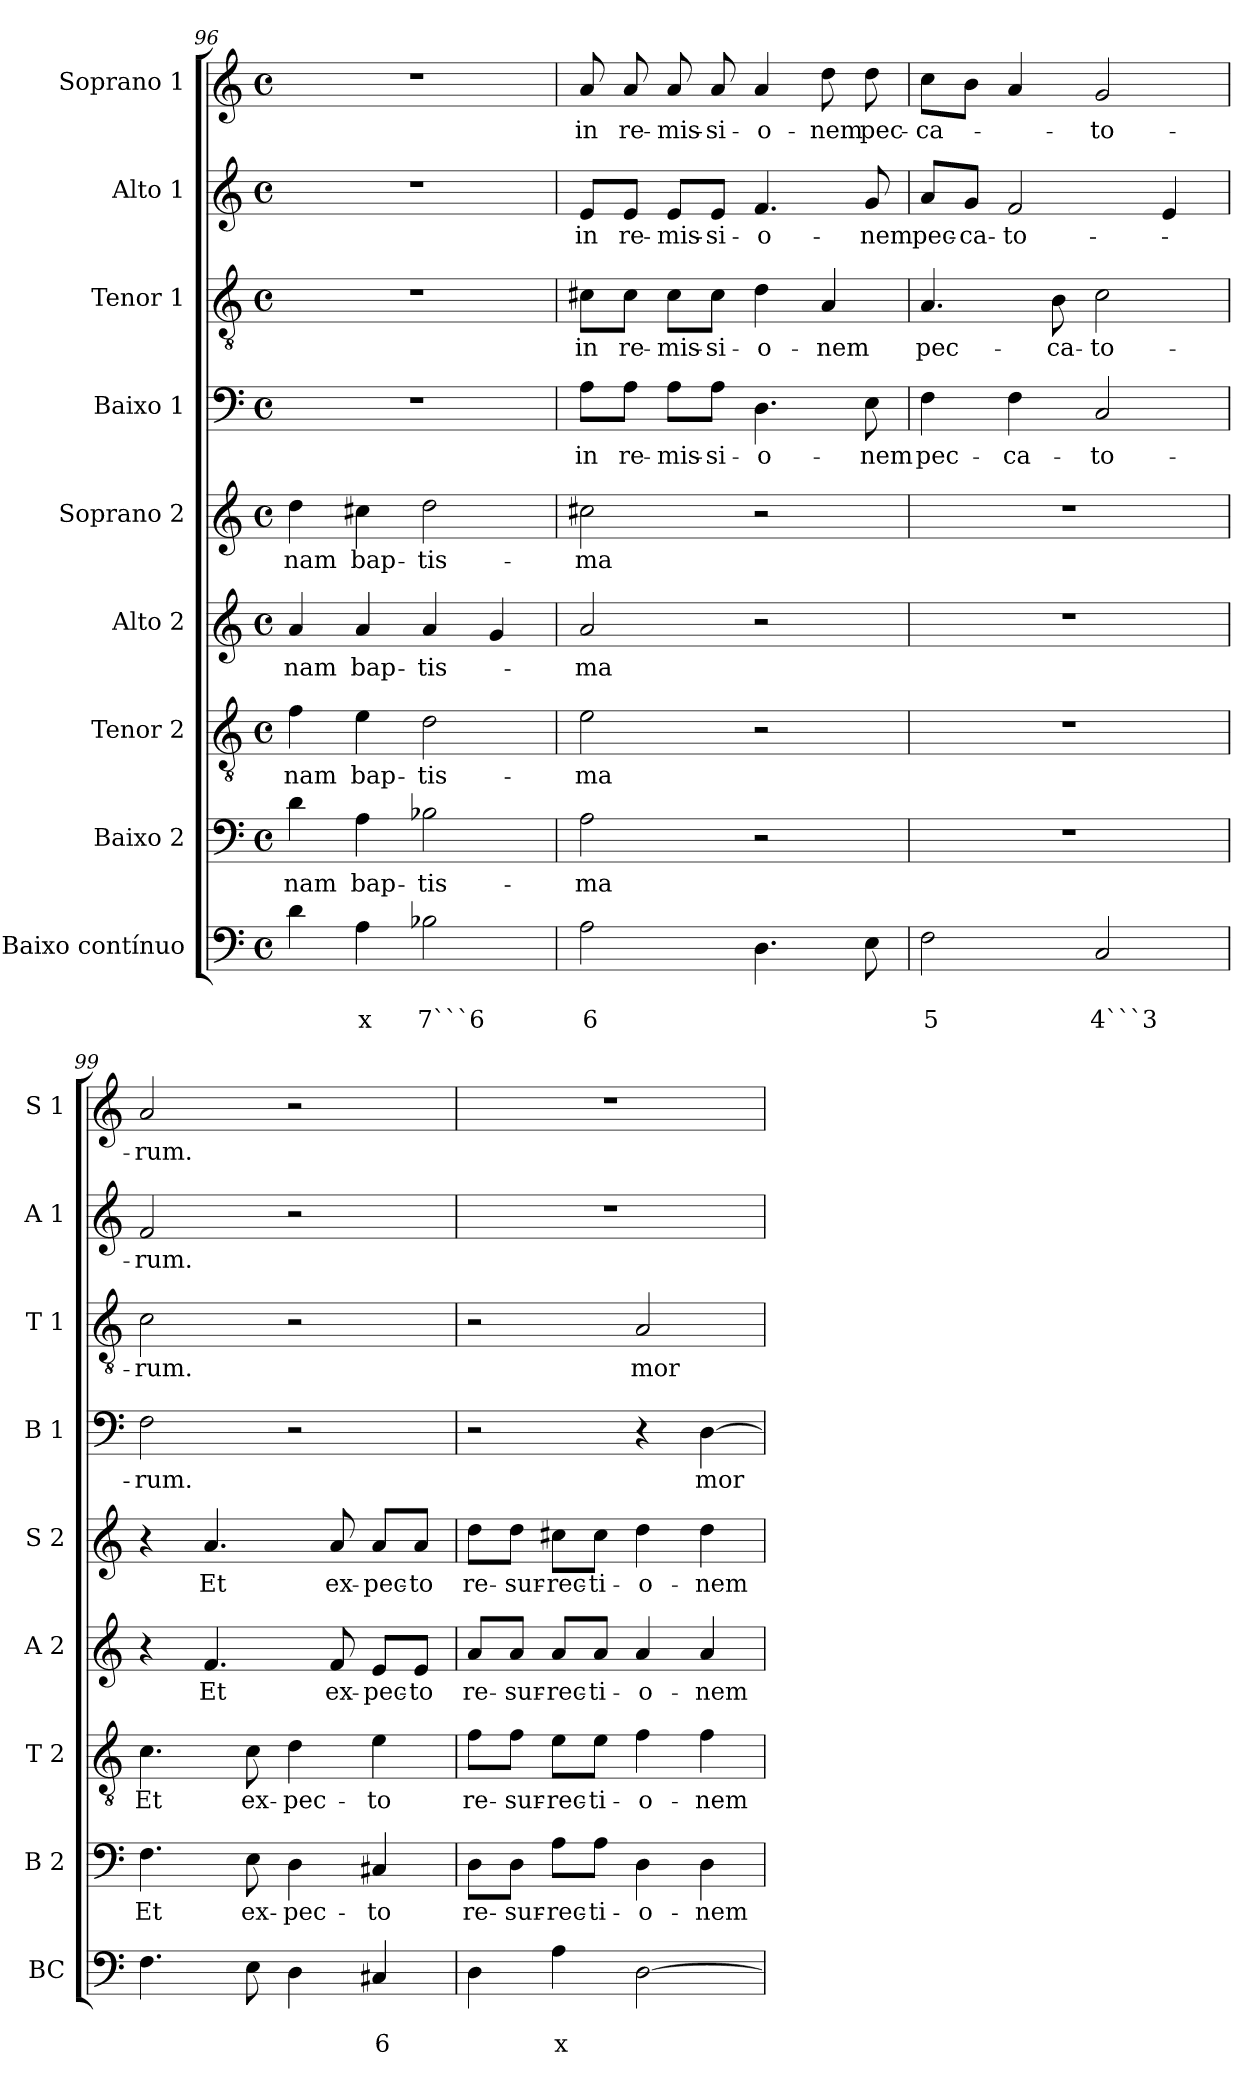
**kern	**text	**text	**kern	**text	**kern	**text	**kern	**text	**kern	**text	**kern	**text	**kern	**text	**kern	**text	**kern	**text
*part9	*part9	*part9	*part8	*part8	*part7	*part7	*part6	*part6	*part5	*part5	*part4	*part4	*part3	*part3	*part2	*part2	*part1	*part1
*staff9	*staff9	*staff9	*staff8	*staff8	*staff7	*staff7	*staff6	*staff6	*staff5	*staff5	*staff4	*staff4	*staff3	*staff3	*staff2	*staff2	*staff1	*staff1
*I"Baixo contínuo	*	*	*I"Baixo 2	*	*I"Tenor 2	*	*I"Alto 2	*	*I"Soprano 2	*	*I"Baixo 1	*	*I"Tenor 1	*	*I"Alto 1	*	*I"Soprano 1	*
*I'BC	*	*	*I'B 2	*	*I'T 2	*	*I'A 2	*	*I'S 2	*	*I'B 1	*	*I'T 1	*	*I'A 1	*	*I'S 1	*
!!LO:PB:g=z
*clefF4	*	*	*clefF4	*	*clefGv2	*	*clefG2	*	*clefG2	*	*clefF4	*	*clefGv2	*	*clefG2	*	*clefG2	*
*k[]	*	*	*k[]	*	*k[]	*	*k[]	*	*k[]	*	*k[]	*	*k[]	*	*k[]	*	*k[]	*
*C:	*	*	*C:	*	*C:	*	*C:	*	*C:	*	*C:	*	*C:	*	*C:	*	*C:	*
*M4/4	*	*	*M4/4	*	*M4/4	*	*M4/4	*	*M4/4	*	*M4/4	*	*M4/4	*	*M4/4	*	*M4/4	*
*met(c)	*	*	*met(c)	*	*met(c)	*	*met(c)	*	*met(c)	*	*met(c)	*	*met(c)	*	*met(c)	*	*met(c)	*
=96	=96	=96	=96	=96	=96	=96	=96	=96	=96	=96	=96	=96	=96	=96	=96	=96	=96	=96
!	!	!	!	!LO:LY:b	!	!LO:LY:b	!	!LO:LY:b	!	!LO:LY:b	!	!	!	!	!	!	!	!
4d\	.	.	4d\	-nam	4f\	-nam	4a/	-nam	4dd\	-nam	1r	.	1r	.	1r	.	1r	.
!	!	!LO:LY:b	!	!LO:LY:b	!	!LO:LY:b	!	!LO:LY:b	!	!LO:LY:b	!	!	!	!	!	!	!	!
4A\	.	x	4A\	bap-	4e\	bap-	4a/	bap-	4cc#X\	bap-	.	.	.	.	.	.	.	.
!	!	!LO:LY:b	!	!LO:LY:b	!	!LO:LY:b	!	!LO:LY:b	!	!LO:LY:b	!	!	!	!	!	!	!	!
2B-X\	.	7```6	2B-X\	-tis-	2d\	-tis-	4a/	-tis-	2dd\	-tis-	.	.	.	.	.	.	.	.
.	.	.	.	.	.	.	4g/	.	.	.	.	.	.	.	.	.	.	.
=97	=97	=97	=97	=97	=97	=97	=97	=97	=97	=97	=97	=97	=97	=97	=97	=97	=97	=97
!	!	!LO:LY:b	!	!LO:LY:b	!	!LO:LY:b	!	!LO:LY:b	!	!LO:LY:b	!	!LO:LY:b	!	!LO:LY:b	!	!LO:LY:b	!	!LO:LY:b
2A\	.	6	2A\	-ma	2e\	-ma	2a/	-ma	2cc#X\	-ma	8A\L	in	8c#X\L	in	8e/L	in	8a/	in
!	!	!	!	!	!	!	!	!	!	!	!	!LO:LY:b	!	!LO:LY:b	!	!LO:LY:b	!	!LO:LY:b
.	.	.	.	.	.	.	.	.	.	.	8A\J	re-	8c#\J	re-	8e/J	re-	8a/	re-
!	!	!	!	!	!	!	!	!	!	!	!	!LO:LY:b	!	!LO:LY:b	!	!LO:LY:b	!	!LO:LY:b
.	.	.	.	.	.	.	.	.	.	.	8A\L	-mis-	8c#\L	-mis-	8e/L	-mis-	8a/	-mis-
!	!	!	!	!	!	!	!	!	!	!	!	!LO:LY:b	!	!LO:LY:b	!	!LO:LY:b	!	!LO:LY:b
.	.	.	.	.	.	.	.	.	.	.	8A\J	-si-	8c#\J	-si-	8e/J	-si-	8a/	-si-
!	!	!	!	!	!	!	!	!	!	!	!	!LO:LY:b	!	!LO:LY:b	!	!LO:LY:b	!	!LO:LY:b
4.D\	.	.	2r	.	2r	.	2r	.	2r	.	4.D\	-o-	4d\	-o-	4.f/	-o-	4a/	-o-
!	!	!	!	!	!	!	!	!	!	!	!	!	!	!LO:LY:b	!	!	!	!LO:LY:b
.	.	.	.	.	.	.	.	.	.	.	.	.	4A/	-nem	.	.	8dd\	-nem
!	!	!	!	!	!	!	!	!	!	!	!	!LO:LY:b	!	!	!	!LO:LY:b	!	!LO:LY:b
8E\	.	.	.	.	.	.	.	.	.	.	8E\	-nem	.	.	8g/	-nem	8dd\	pec-
=98	=98	=98	=98	=98	=98	=98	=98	=98	=98	=98	=98	=98	=98	=98	=98	=98	=98	=98
!	!	!LO:LY:b	!	!	!	!	!	!	!	!	!	!LO:LY:b	!	!LO:LY:b	!	!LO:LY:b	!	!LO:LY:b
2F\	.	5	1r	.	1r	.	1r	.	1r	.	4F\	pec-	4.A/	pec-	8a/L	pec-	8cc\L	-ca-
!	!	!	!	!	!	!	!	!	!	!	!	!	!	!	!	!LO:LY:b	!	!
.	.	.	.	.	.	.	.	.	.	.	.	.	.	.	8g/J	-ca-	8b\J	.
!	!	!	!	!	!	!	!	!	!	!	!	!LO:LY:b	!	!	!	!LO:LY:b	!	!
.	.	.	.	.	.	.	.	.	.	.	4F\	-ca-	.	.	2f/	-to-	4a/	.
!	!	!	!	!	!	!	!	!	!	!	!	!	!	!LO:LY:b	!	!	!	!
.	.	.	.	.	.	.	.	.	.	.	.	.	8B\	-ca-	.	.	.	.
!	!	!LO:LY:b	!	!	!	!	!	!	!	!	!	!LO:LY:b	!	!LO:LY:b	!	!	!	!LO:LY:b
2C/	.	4```3	.	.	.	.	.	.	.	.	2C/	-to-	2c\	-to-	.	.	2g/	-to-
.	.	.	.	.	.	.	.	.	.	.	.	.	.	.	4e/	.	.	.
=99	=99	=99	=99	=99	=99	=99	=99	=99	=99	=99	=99	=99	=99	=99	=99	=99	=99	=99
!	!	!	!	!LO:LY:b	!	!LO:LY:b	!	!	!	!	!	!LO:LY:b	!	!LO:LY:b	!	!LO:LY:b	!	!LO:LY:b
4.F\	.	.	4.F\	Et	4.c\	Et	4r	.	4r	.	2F\	-rum.	2c\	-rum.	2f/	-rum.	2a/	-rum.
!	!	!	!	!	!	!	!	!LO:LY:b	!	!LO:LY:b	!	!	!	!	!	!	!	!
.	.	.	.	.	.	.	4.f/	Et	4.a/	Et	.	.	.	.	.	.	.	.
!	!	!	!	!LO:LY:b	!	!LO:LY:b	!	!	!	!	!	!	!	!	!	!	!	!
8E\	.	.	8E\	ex-	8c\	ex-	.	.	.	.	.	.	.	.	.	.	.	.
!	!	!	!	!LO:LY:b	!	!LO:LY:b	!	!	!	!	!	!	!	!	!	!	!	!
4D\	.	.	4D\	-pec-	4d\	-pec-	.	.	.	.	2r	.	2r	.	2r	.	2r	.
!	!	!	!	!	!	!	!	!LO:LY:b	!	!LO:LY:b	!	!	!	!	!	!	!	!
.	.	.	.	.	.	.	8f/	ex-	8a/	ex-	.	.	.	.	.	.	.	.
!	!	!LO:LY:b	!	!LO:LY:b	!	!LO:LY:b	!	!LO:LY:b	!	!LO:LY:b	!	!	!	!	!	!	!	!
4C#X/	.	6	4C#X/	-to	4e\	-to	8e/L	-pec-	8a/L	-pec-	.	.	.	.	.	.	.	.
!	!	!	!	!	!	!	!	!LO:LY:b	!	!LO:LY:b	!	!	!	!	!	!	!	!
.	.	.	.	.	.	.	8e/J	-to	8a/J	-to	.	.	.	.	.	.	.	.
!!LO:PB:g=z
=100	=100	=100	=100	=100	=100	=100	=100	=100	=100	=100	=100	=100	=100	=100	=100	=100	=100	=100
!	!	!	!	!LO:LY:b	!	!LO:LY:b	!	!LO:LY:b	!	!LO:LY:b	!	!	!	!	!	!	!	!
4D\	.	.	8D\L	re-	8f\L	re-	8a/L	re-	8dd\L	re-	2r	.	2r	.	1r	.	1r	.
!	!	!	!	!LO:LY:b	!	!LO:LY:b	!	!LO:LY:b	!	!LO:LY:b	!	!	!	!	!	!	!	!
.	.	.	8D\J	-sur-	8f\J	-sur-	8a/J	-sur-	8dd\J	-sur-	.	.	.	.	.	.	.	.
!	!	!LO:LY:b	!	!LO:LY:b	!	!LO:LY:b	!	!LO:LY:b	!	!LO:LY:b	!	!	!	!	!	!	!	!
4A\	.	x	8A\L	-rec-	8e\L	-rec-	8a/L	-rec-	8cc#X\L	-rec-	.	.	.	.	.	.	.	.
!	!	!	!	!LO:LY:b	!	!LO:LY:b	!	!LO:LY:b	!	!LO:LY:b	!	!	!	!	!	!	!	!
.	.	.	8A\J	-ti-	8e\J	-ti-	8a/J	-ti-	8cc#\J	-ti-	.	.	.	.	.	.	.	.
!	!	!	!	!LO:LY:b	!	!LO:LY:b	!	!LO:LY:b	!	!LO:LY:b	!	!	!	!LO:LY:b	!	!	!	!
[2D\	.	.	4D\	-o-	4f\	-o-	4a/	-o-	4dd\	-o-	4r	.	2A/	mor-	.	.	.	.
!	!	!	!	!LO:LY:b	!	!LO:LY:b	!	!LO:LY:b	!	!LO:LY:b	!	!LO:LY:b	!	!	!	!	!	!
.	.	.	4D\	-nem	4f\	-nem	4a/	-nem	4dd\	-nem	[4D\	mor-	.	.	.	.	.	.
=	=	=	=	=	=	=	=	=	=	=	=	=	=	=	=	=	=	=
*-	*-	*-	*-	*-	*-	*-	*-	*-	*-	*-	*-	*-	*-	*-	*-	*-	*-	*-
